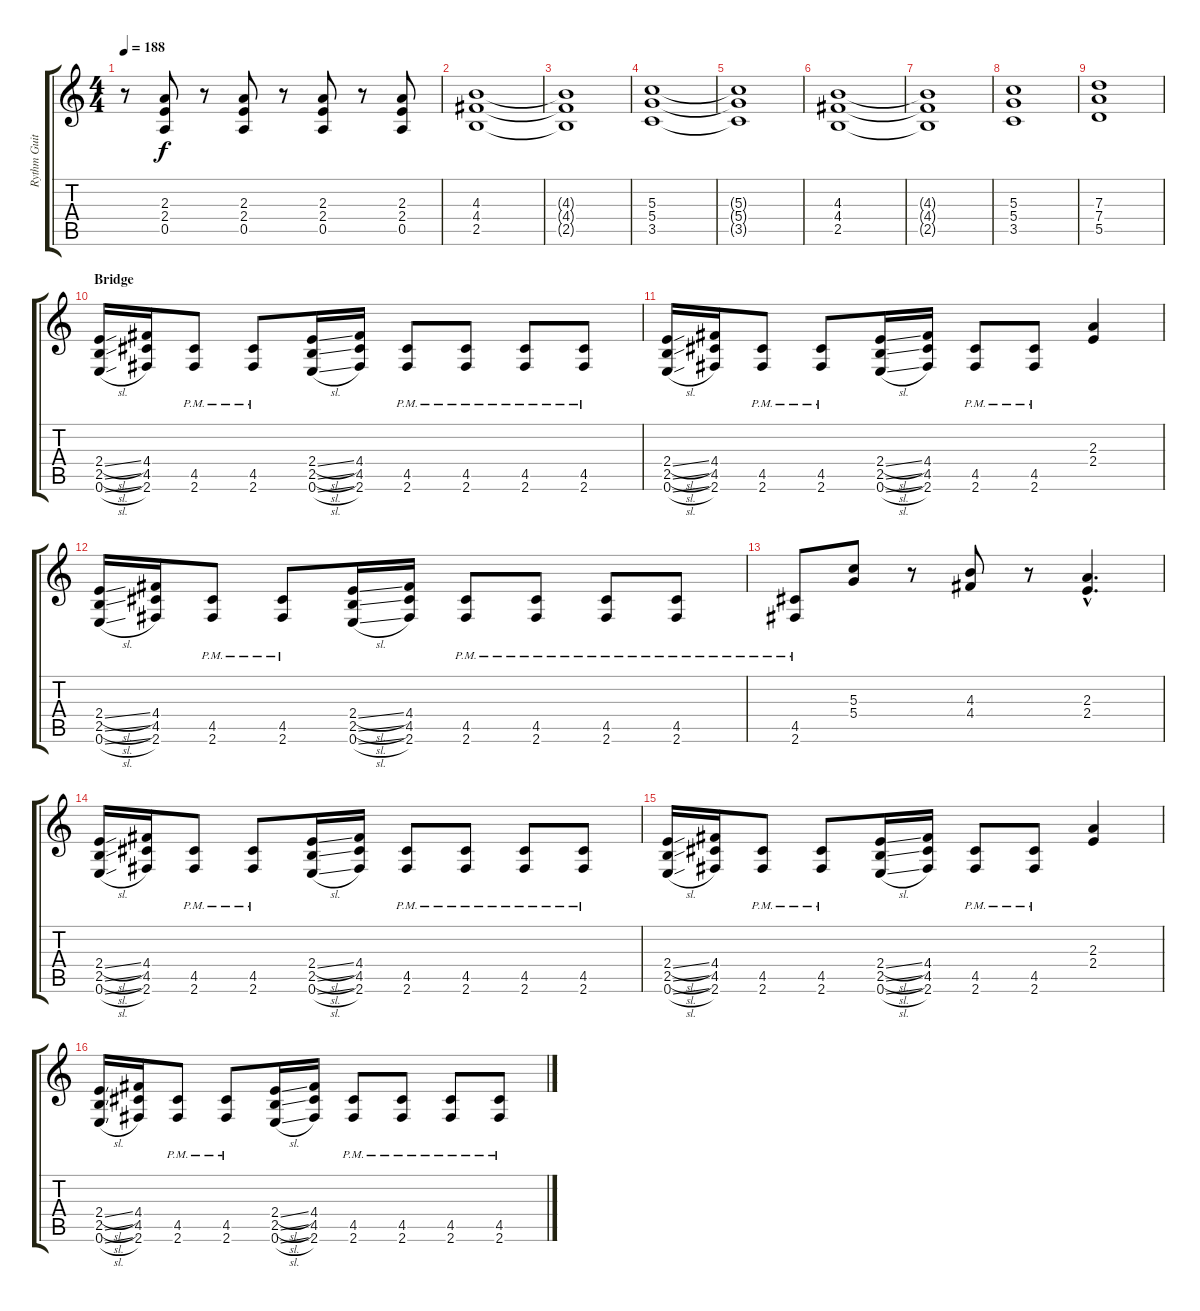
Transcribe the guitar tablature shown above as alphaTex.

\track ("Rythm Guitar 1" "Rythm Guit") {instrument distortionguitar}
\staff {score tabs}
\tuning (E4 B3 G3 D3 A2 E2) {hide}
\ts (4 4)
\tempo 188
\clef g2
\ks c
r.8{dy f} (2.3 2.4 0.5).8 r.8 (2.3 2.4 0.5).8 r.8 (2.3 2.4 0.5).8 r.8 (2.3 2.4 0.5).8 |
(4.3 4.4 2.5).1 |
(4.3{t} 4.4{t} 2.5{t}).1 |
(5.3 5.4 3.5).1 |
(5.3{t} 5.4{t} 3.5{t}).1 |
(4.3 4.4 2.5).1 |
(4.3{t} 4.4{t} 2.5{t}).1 |
(5.3 5.4 3.5).1 |
(7.3 7.4 5.5).1 |
\section ("" "Bridge")
(2.4{sl} 2.5{sl} 0.6{sl}).16 (4.4 4.5 2.6).16 (4.5{pm} 2.6{pm}).8 (4.5{pm} 2.6{pm}).8 (2.4{sl} 2.5{sl} 0.6{sl}).16 (4.4 4.5 2.6).16 (4.5{pm} 2.6{pm}).8 (4.5{pm} 2.6{pm}).8 (4.5{pm} 2.6{pm}).8 (4.5{pm} 2.6{pm}).8 |
(2.4{sl} 2.5{sl} 0.6{sl}).16 (4.4 4.5 2.6).16 (4.5{pm} 2.6{pm}).8 (4.5{pm} 2.6{pm}).8 (2.4{sl} 2.5{sl} 0.6{sl}).16 (4.4 4.5 2.6).16 (4.5{pm} 2.6{pm}).8 (4.5{pm} 2.6{pm}).8 (2.3 2.4).4 |
(2.4{sl} 2.5{sl} 0.6{sl}).16 (4.4 4.5 2.6).16 (4.5{pm} 2.6{pm}).8 (4.5{pm} 2.6{pm}).8 (2.4{sl} 2.5{sl} 0.6{sl}).16 (4.4 4.5 2.6).16 (4.5{pm} 2.6{pm}).8 (4.5{pm} 2.6{pm}).8 (4.5{pm} 2.6{pm}).8 (4.5{pm} 2.6{pm}).8 |
(4.5{pm} 2.6{pm}).8 (5.3 5.4).8 r.8 (4.3 4.4).8 r.8 (2.3{hac} 2.4{hac}).4{d} |
(2.4{sl} 2.5{sl} 0.6{sl}).16 (4.4 4.5 2.6).16 (4.5{pm} 2.6{pm}).8 (4.5{pm} 2.6{pm}).8 (2.4{sl} 2.5{sl} 0.6{sl}).16 (4.4 4.5 2.6).16 (4.5{pm} 2.6{pm}).8 (4.5{pm} 2.6{pm}).8 (4.5{pm} 2.6{pm}).8 (4.5{pm} 2.6{pm}).8 |
(2.4{sl} 2.5{sl} 0.6{sl}).16 (4.4 4.5 2.6).16 (4.5{pm} 2.6{pm}).8 (4.5{pm} 2.6{pm}).8 (2.4{sl} 2.5{sl} 0.6{sl}).16 (4.4 4.5 2.6).16 (4.5{pm} 2.6{pm}).8 (4.5{pm} 2.6{pm}).8 (2.3 2.4).4 |
(2.4{sl} 2.5{sl} 0.6{sl}).16 (4.4 4.5 2.6).16 (4.5{pm} 2.6{pm}).8 (4.5{pm} 2.6{pm}).8 (2.4{sl} 2.5{sl} 0.6{sl}).16 (4.4 4.5 2.6).16 (4.5{pm} 2.6{pm}).8 (4.5{pm} 2.6{pm}).8 (4.5{pm} 2.6{pm}).8 (4.5{pm} 2.6{pm}).8
